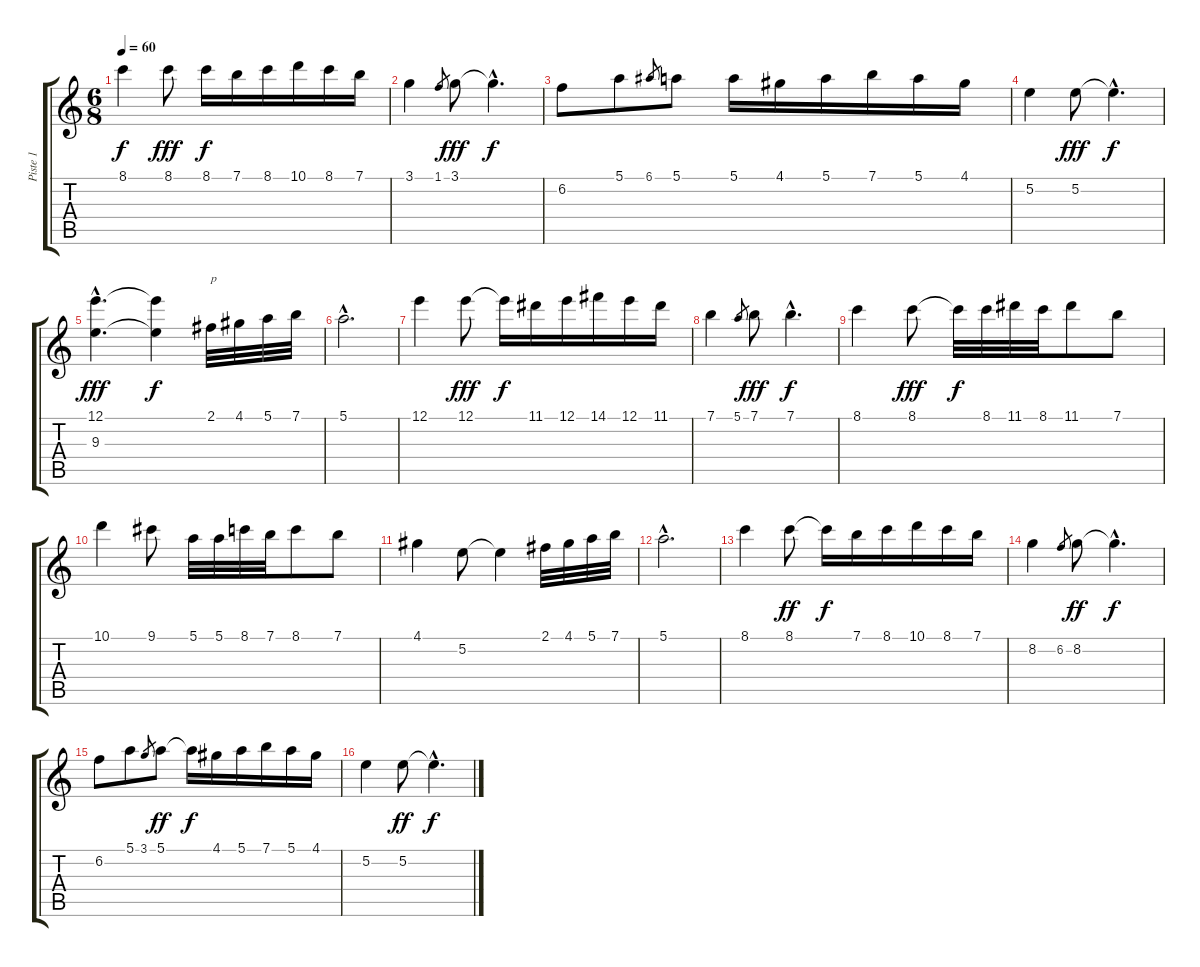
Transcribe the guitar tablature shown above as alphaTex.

\track ("Piste 1" "Piste 1") {instrument acousticguitarnylon}
\staff {score tabs}
\tuning (E4 B3 G3 D3 A2 E2) {hide}
\ts (6 8)
\tempo 60
\clef g2
\ks c
8.1.4{dy f} 8.1.8{dy fff} 8.1.16{dy f} 7.1.16 8.1.16 10.1.16 8.1.16 7.1.16 |
3.1.4 1.1.8{gr} 3.1.8{dy fff} 3.1{hac t}.4{d dy f} |
6.2.8 5.1.8 6.1.8{gr} 5.1.8 5.1.16 4.1.16 5.1.16 7.1.16 5.1.16 4.1.16 |
5.2.4 5.2.8{dy fff} 5.2{hac t}.4{d dy f} |
(12.1{hac} 9.3{hac}).4{d dy fff} (12.1{t} 9.3{t}).4{dy f} 2.1.32{txt "p"} 4.1.32 5.1.32 7.1.32 |
5.1{hac}.2{d} |
12.1.4 12.1.8{dy fff} 12.1{t}.16{dy f} 11.1.16 12.1.16 14.1.16 12.1.16 11.1.16 |
7.1.4 5.1.8{gr} 7.1.8{dy fff} 7.1{hac}.4{d dy f} |
8.1.4 8.1.8{dy fff} 8.1{t}.32{dy f} 8.1.32 11.1.32 8.1.32 11.1.8 7.1.8 |
10.1.4 9.1.8 5.1.32 5.1.32 8.1.32 7.1.32 8.1.8 7.1.8 |
4.1.4 5.2.8 5.2{t}.4 2.1.32 4.1.32 5.1.32 7.1.32 |
5.1{hac}.2{d} |
8.1.4 8.1.8{dy ff} 8.1{t}.16{dy f} 7.1.16 8.1.16 10.1.16 8.1.16 7.1.16 |
8.2.4 6.2.8{gr} 8.2.8{dy ff} 8.2{hac t}.4{d dy f} |
6.2.8 5.1.8 3.1.8{gr} 5.1.8{dy ff} 5.1{t}.16{dy f} 4.1.16 5.1.16 7.1.16 5.1.16 4.1.16 |
5.2.4 5.2.8{dy ff} 5.2{hac t}.4{d dy f}
